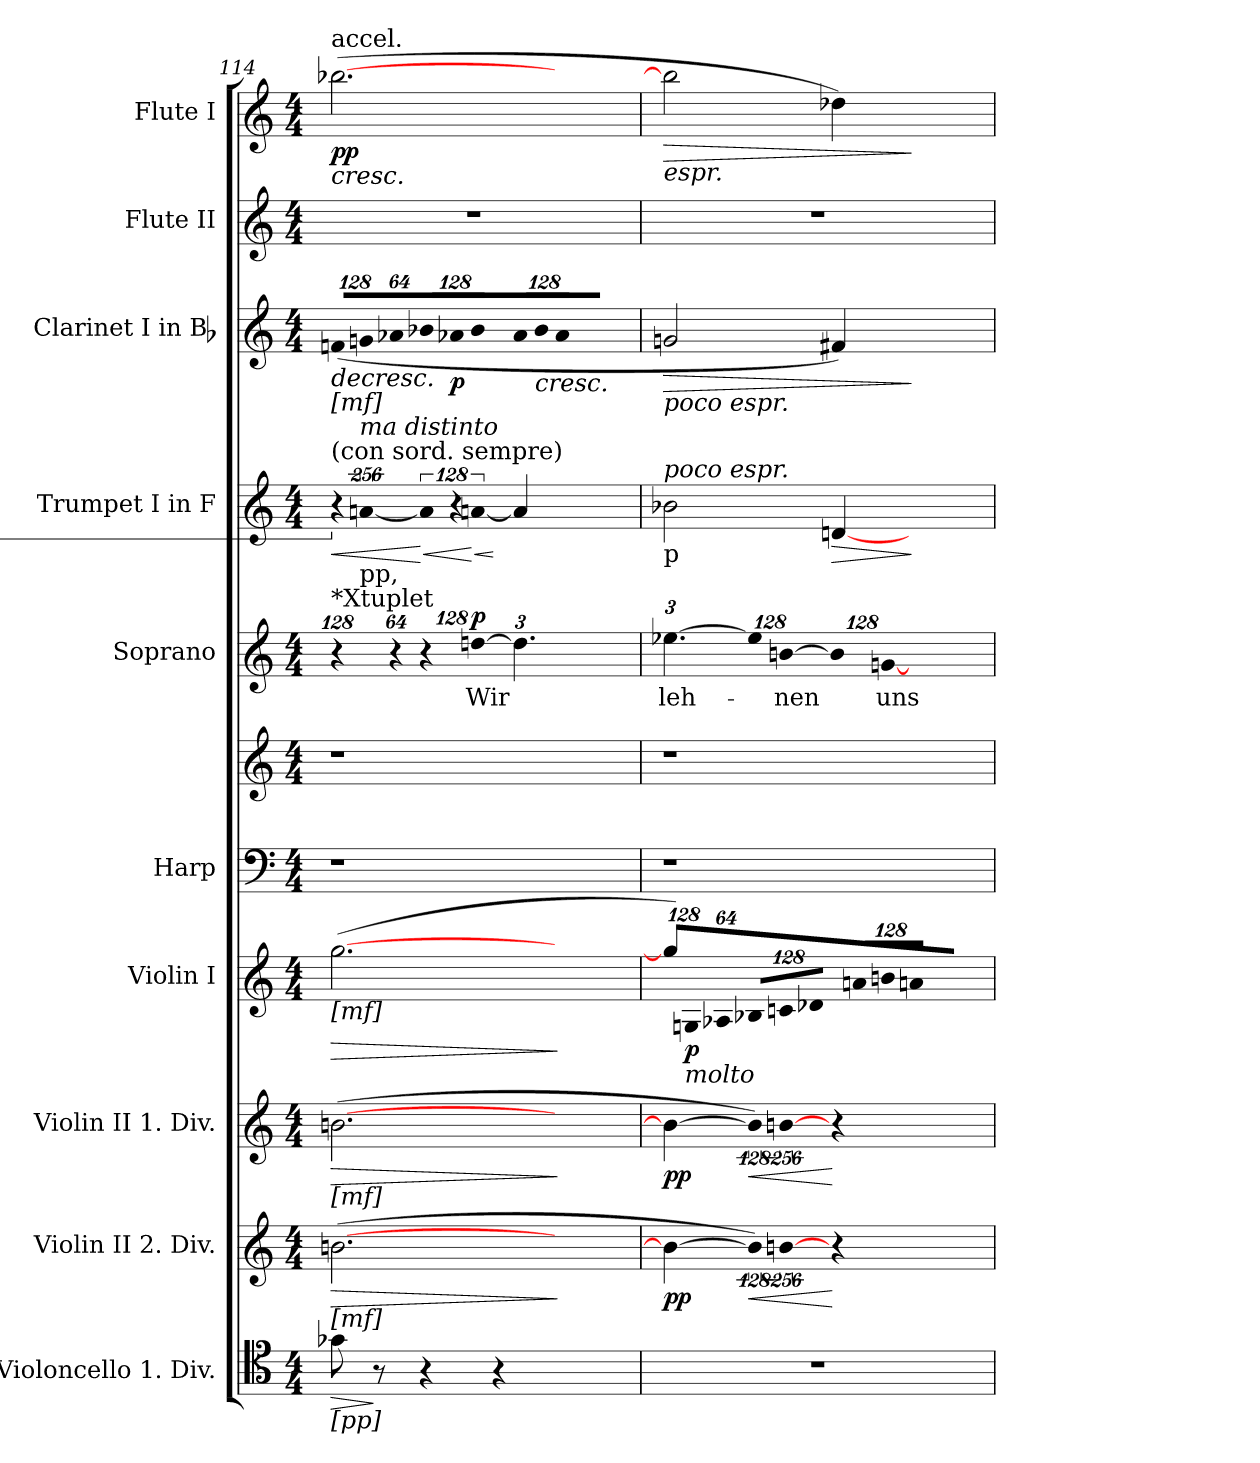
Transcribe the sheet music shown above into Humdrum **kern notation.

**kern	**dynam	**kern	**dynam	**kern	**dynam	**kern	**dynam	**kern	**kern	**kern	**text	**dynam	**kern	**dynam	**kern	**dynam	**kern	**kern	**dynam
*part10	*part10	*part9	*part9	*part8	*part8	*part7	*part7	*part6	*part6	*part5	*part5	*part5	*part4	*part4	*part3	*part3	*part2	*part1	*part1
*staff11	*staff11	*staff10	*staff10	*staff9	*staff9	*staff8	*staff8	*staff7	*staff6	*staff5	*staff5	*staff5	*staff4	*staff4	*staff3	*staff3	*staff2	*staff1	*staff1
*I"Violoncello 1. Div.	*	*I"Violin II 2. Div.	*	*I"Violin II 1. Div.	*	*I"Violin  I	*	*I"Harp	*	*I"Soprano	*	*	*I"Trumpet I in F	*	*I"Clarinet I in Bb	*	*I"Flute II	*I"Flute I	*
*I'Vc. 1.Div.	*	*I'Vln. II 2.Div.	*	*I'Vln. II 1.Div.	*	*I'Vln. I	*	*I'Hp.	*	*I'Sop.	*	*	*	*	*	*	*I'2.Fl.	*I'1.Fl.	*
!!LO:PB:g=z
*clefC4	*	*clefG2	*	*clefG2	*	*clefG2	*	*clefF4	*clefG2	*clefG2	*	*	*clefG2	*	*clefG2	*	*clefG2	*clefG2	*
*	*	*	*	*	*	*	*	*	*	*	*	*	*ITrd-3c-5	*	*ITrd1c2	*	*	*	*
*k[]	*	*k[]	*	*k[]	*	*k[]	*	*k[]	*k[]	*k[]	*	*	*k[b-]	*	*k[b-e-]	*	*k[]	*k[]	*
*M4/4	*	*M4/4	*	*M4/4	*	*M4/4	*	*M4/4	*M4/4	*M4/4	*	*	*M4/4	*	*M4/4	*	*M4/4	*M4/4	*
=114	=114	=114	=114	=114	=114	=114	=114	=114	=114	=114	=114	=114	=114	=114	=114	=114	=114	=114	=114
!	!LO:HP:b	!	!LO:HP:b	!	!LO:HP:b	!	!LO:HP:b	!LO:N:vis=1	!LO:N:vis=1	!	!	!	!	!	!	!	!	!	!
*	*	*	*	*	*	*	*	*	*	*Xbrackettup	*	*	*	*	*	*	*	*	*
!	!	!	!	!	!	!	!	!	!	!LO:N:vis=4	!	!	!LO:N:vis=8	!LO:HP:b	!	!	!	!	!
!	!	!	!	!	!	!	!	!	!	!	!	!	!	!LO:HP:n=1:b	!	!	!	!	!
*	*	*	*	*	*	*	*	*	*	*	*	*	*	*	*Xbrackettup	*	*	*	*
!	!	!	!	!	!	!	!	!	!	!	!	!	!	!	!	!	!	!LO:TX:t=accel.	!
!	!	!	!	!	!	!	!	!	!	!	!	!	!	!	!LO:TX:b:t=[mf]	!	!	!	!
!	!	!	!	!	!	!	!	!	!	!	!	!	!LO:TX:a:t=(con sord. sempre)	!	!	!	!	!	!
!	!	!	!	!	!	!	!	!	!	!LO:TX:a:t=*Xtuplet	!	!	!	!	!	!	!	!	!
!	!	!	!	!	!	!LO:TX:b:t=[mf]	!	!	!	!	!	!	!	!	!	!	!	!	!
!	!	!	!	!LO:TX:b:t=[mf]	!	!	!	!	!	!	!	!	!	!	!	!	!	!	!
!	!	!LO:TX:b:t=[mf]	!	!	!	!	!	!	!	!	!	!	!	!	!	!	!	!	!
!LO:TX:b:t=[pp]	!	!	!	!	!	!	!	!	!	!	!	!	!	!	!	!	!	!	!
!	!	!	!	!	!	!	!	!	!	!	!	!	!	!	!LO:N:vis=8	!LO:HP:b	!LO:N:vis=1	!	!LO:HP:b
8g-Xi\	>	([>2.bni\	>	([>2.bni\	>	([>2.ggi\	>	2.r	2.r	512%85r	.	.	1024%85r	< >	(1024%85e-Xi/L	>	1r	([>2.bb-Xi\	< pp
!	!	!	!	!	!	!	!	!	!	!	!	!	!LO:TX:b:t=pp,	!	!	!	!	!	!
!	!	!	!	!	!	!	!	!	!	!	!	!	!LO:TX:i:t=ma distinto	!	!	!	!	!	!
!	!	!	!	!	!	!	!	!	!	!	!	!	!LO:N:vis=4	!	!LO:N:vis=8	!	!	!	!
.	.	.	.	.	.	.	.	.	.	.	.	.	[<1024%171ddni/	.	1024%85fni/	.	.	.	.
8r	]	.	.	.	.	.	.	.	.	.	.	.	.	.	.	.	.	.	.
!	!	!	!	!	!	!	!	!	!	!LO:N:vis=8	!	!	!	!	!LO:N:vis=8	!	!	!	!
.	.	.	.	.	.	.	.	.	.	512%43r	.	.	.	.	512%43g-Xi/J	.	.	.	.
!	!	!	!	!	!	!	!	!	!	!LO:N:vis=4	!	!	!LO:N:vis=8	!LO:HP:n=1:b	!LO:N:vis=8	!	!	!	!
4r	.	.	.	.	.	.	.	.	.	512%85r	.	.	1024%85ddi/]	[ <	1024%85a-Xi/L	.	.	.	.
!	!	!	!	!	!	!	!	!	!	!	!	!	!LO:N:vis=8	!	!LO:N:vis=8	!	!	!	!
.	.	.	.	.	.	.	.	.	.	.	.	.	1024%85r	.	1024%85g-Xi/	p	.	.	.
!	!	!	!	!	!	!	!	!	!	!LO:N:vis=8	!	!	!	!	!	!	!	!	!
!	!	!	!	!	!	!	!	!	!	!	!LO:LY:b:color=#000000	!	!LO:N:vis=8	!LO:HP:n=1:b	!	!	!	!	!
!	!	!	!	!	!	!	!	!	!	!	!	!	!	!LO:HP:n=1:b	!	!	!	!	!
!	!	!	!	!	!	!	!	!	!	!	!	!	!	!LO:HP:n=1:b	!LO:N:vis=8	!	!	!	!
.	.	.	.	.	.	.	.	.	.	[>512%43ddni\	Wir	p	[<512%43ddni/	] [ < > <	512%43a-i/J	]	.	.	.
!	!	!	!	!	!	!	!	!	!	!	!	!	!	!	!LO:N:vis=8	!	!	!	!
4r	.	.	.	.	.	.	.	.	.	6.ddi\]	.	.	4ddi/]	[	1024%85g-i/L	.	.	.	.
!	!	!	!	!	!	!	!	!	!	!	!	!	!	!	!LO:N:vis=8	!	!	!	!
.	.	.	.	.	.	.	.	.	.	.	.	.	.	.	1024%85a-i/	.	.	.	.
!	!	!	!	!	!	!	!	!	!	!	!	!	!	!	!LO:N:vis=8	!LO:HP:b	!	!	!
.	.	.	.	.	.	.	.	.	.	.	.	.	.	.	512%43g-i/J	<	.	.	.
4ryy	.	4ryy	]	4ryy	]	4ryy	]	4ryy	4ryy	4ryy	.	.	4ryy	]	4ryy	.	.	4ryy	.
=115	=115	=115	=115	=115	=115	=115	=115	=115	=115	=115	=115	=115	=115	=115	=115	=115	=115	=115	=115
!LO:N:vis=1	!	!	!	!	!	!	!	!	!	!	!	!	!	!	!	!	!	!	!
*	*	*	*	*	*	*Xbrackettup	*	*	*	*	*	*	*	*	*	*	*	*	*
!	!	!	!	!	!	!LO:N:vis=8	!	!LO:N:vis=1	!LO:N:vis=1	!	!	!	!	!	!	!	!	!	!
*	*	*	*	*	*	*MM132	*	*	*	*	*	*	*	*	*	*	*	*MM132	*
!	!	!	!	!	!	!	!	!	!	!	!	!	!	!	!	!	!	!LO:TX:b:i:t=espr.	!
!	!	!	!	!	!	!	!	!	!	!	!	!	!	!	!LO:TX:b:i:t=poco espr.	!	!	!	!
!	!	!	!	!	!	!	!	!	!	!	!	!	!LO:TX:b:t=p	!	!	!	!	!	!
!	!	!	!	!	!	!	!	!	!	!	!	!	!LO:TX:i:t=poco espr.	!	!	!	!	!	!
!	!	!	!	!	!	!	!	!	!	!	!LO:LY:b:color=#000000	!	!	!	!	!LO:HP:b	!LO:N:vis=1	!	!LO:HP:b
1r	.	4bi\_>	pp	4bi\_>	pp	1024%85ggi/L])	.	2.r	2.r	[>6.ee-Xi\	leh-	.	2ee-Xi\	.	2fni/	>	1r	2bb-i\]	>
!	!	!	!	!	!	!LO:TX:b:i:t=molto	!	!	!	!	!	!	!	!	!	!	!	!	!
!	!	!	!	!	!	!LO:N:vis=8	!	!	!	!	!	!	!	!	!	!	!	!	!
.	.	.	.	.	.	1024%85Gni/	p	.	.	.	.	.	.	.	.	.	.	.	.
!	!	!	!	!	!	!LO:N:vis=8	!	!	!	!	!	!	!	!	!	!	!	!	!
.	.	.	.	.	.	512%43A-Xi/J	.	.	.	.	.	.	.	.	.	.	.	.	.
!	!	!LO:N:vis=8	!LO:HP:b	!	!	!	!	!	!	!	!	!	!	!	!	!	!	!	!
!	!	!	!LO:HP:n=1:b	!LO:N:vis=8	!LO:HP:b	!	!	!	!	!	!	!	!	!	!	!	!	!	!
!	!	!	!	!	!LO:HP:n=1:b	!LO:N:vis=8	!	!	!	!LO:N:vis=8	!	!	!	!	!	!	!	!	!
.	.	1024%85bi\])	< >	1024%85bi\])	< >	1024%85B-Xi/L	.	.	.	1024%85ee-i\]	.	.	.	.	.	.	.	.	.
!	!	!LO:N:vis=4	!	!LO:N:vis=4	!	!LO:N:vis=8	!	!	!	!LO:N:vis=4	!	!	!	!	!	!	!	!	!
!	!	!	!	!	!	!	!	!	!	!	!LO:LY:b:color=#000000	!	!	!	!	!	!	!	!
.	.	[>1024%171bni\	.	[>1024%171bni\	.	1024%85cni/	.	.	.	[>1024%171bni\	-nen	.	.	.	.	.	.	.	.
!	!	!	!	!	!	!LO:N:vis=8	!	!	!	!	!	!	!	!	!	!	!	!	!
.	.	.	.	.	.	512%43d-Xi/J	.	.	.	.	.	.	.	.	.	.	.	.	.
!	!	!	!	!	!	!LO:N:vis=8	!	!	!	!LO:N:vis=4	!	!	!	!LO:HP:n=1:b	!	!	!	!	!
.	.	4r	[	4r	[	1024%85ani/L	.	.	.	512%85bi\]	.	.	[<4gni/	[ >	4eni/)	[	.	4dd-Xi\)	[
!	!	!	!	!	!	!LO:N:vis=8	!	!	!	!	!	!	!	!	!	!	!	!	!
.	.	.	.	.	.	1024%85bni/	.	.	.	.	.	.	.	.	.	.	.	.	.
!	!	!	!	!	!	!LO:N:vis=8	!	!	!	!LO:N:vis=8	!	!	!	!	!	!	!	!	!
!	!	!	!	!	!	!	!	!	!	!	!LO:LY:b:color=#000000	!	!	!	!	!	!	!	!
.	.	.	.	.	.	512%43ani/J	.	.	.	[<512%43gni/	uns	.	.	.	.	.	.	.	.
.	.	4ryy	]	4ryy	]	4ryy	.	4ryy	4ryy	4ryy	.	.	4ryy	]	4ryy	]	.	4ryy	]
=	=	=	=	=	=	=	=	=	=	=	=	=	=	=	=	=	=	=	=
*-	*-	*-	*-	*-	*-	*-	*-	*-	*-	*-	*-	*-	*-	*-	*-	*-	*-	*-	*-
